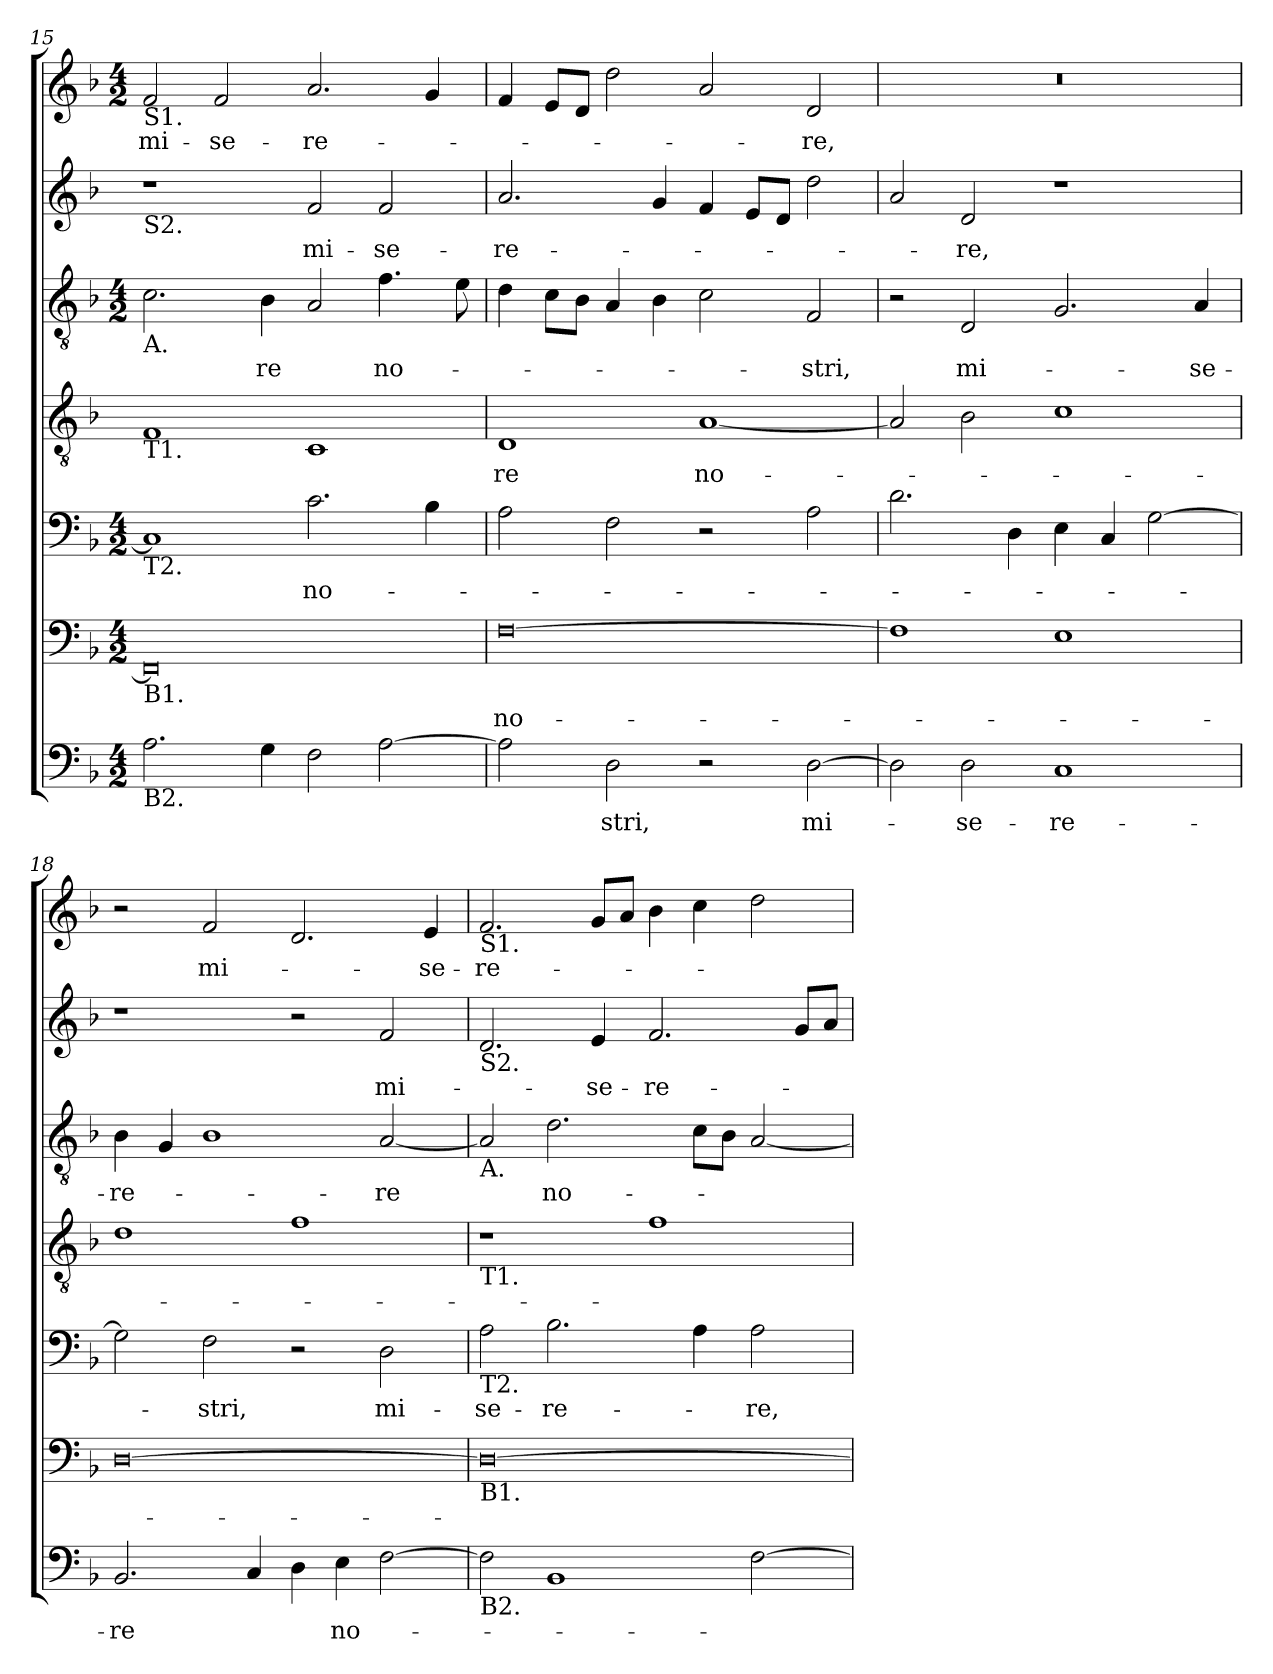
**kern	**text	**kern	**text	**kern	**text	**kern	**text	**kern	**text	**kern	**text	**kern	**text
*part7	*part7	*part6	*part6	*part5	*part5	*part4	*part4	*part3	*part3	*part2	*part2	*part1	*part1
*staff7	*staff7	*staff6	*staff6	*staff5	*staff5	*staff4	*staff4	*staff3	*staff3	*staff2	*staff2	*staff1	*staff1
!!LO:PB:g=z
*clefF4	*	*clefF4	*	*clefF4	*	*clefGv2	*	*clefGv2	*	*clefG2	*	*clefG2	*
*k[b-]	*	*k[b-]	*	*k[b-]	*	*k[b-]	*	*k[b-]	*	*k[b-]	*	*k[b-]	*
*F:	*	*F:	*	*F:	*	*F:	*	*F:	*	*F:	*	*F:	*
*M4/2	*	*M4/2	*	*M4/2	*	*	*	*M4/2	*	*	*	*M4/2	*
=15	=15	=15	=15	=15	=15	=15	=15	=15	=15	=15	=15	=15	=15
!	!	!	!	!	!	!	!	!	!	!	!	!LO:TX:b:t=S1.	!
!	!	!	!	!	!	!	!	!	!	!LO:TX:b:t=S2.	!	!	!
!	!	!	!	!	!	!	!	!LO:TX:b:t=A.	!	!	!	!	!
!	!	!	!	!	!	!LO:TX:b:t=T1.	!	!	!	!	!	!	!
!	!	!	!	!LO:TX:b:t=T2.	!	!	!	!	!	!	!	!	!
!	!	!LO:TX:b:t=B1.	!	!	!	!	!	!	!	!	!	!	!
!LO:TX:b:t=B2.	!	!	!	!	!	!	!	!	!	!	!	!	!
!	!	!	!	!	!	!	!	!	!	!	!	!	!LO:LY:b
2.A\	.	0FF]	.	1C]	.	1F	.	2.c\	.	1r	.	2f/	mi-
!	!	!	!	!	!	!	!	!	!	!	!	!	!LO:LY:b
.	.	.	.	.	.	.	.	.	.	.	.	2f/	-se-
!	!	!	!	!	!	!	!	!	!LO:LY:b	!	!	!	!
4G\	.	.	.	.	.	.	.	4B-\	-re	.	.	.	.
!	!	!	!	!	!LO:LY:b	!	!	!	!	!	!LO:LY:b	!	!LO:LY:b
2F\	.	.	.	2.c\	no-	1C	.	2A/	.	2f/	mi-	2.a/	-re-
!	!	!	!	!	!	!	!	!	!LO:LY:b	!	!LO:LY:b	!	!
[2A\	.	.	.	.	.	.	.	4.f\	no-	2f/	-se-	.	.
.	.	.	.	4B-\	.	.	.	.	.	.	.	4g/	.
.	.	.	.	.	.	.	.	8e\	.	.	.	.	.
=16	=16	=16	=16	=16	=16	=16	=16	=16	=16	=16	=16	=16	=16
!	!	!	!LO:LY:b	!	!	!	!LO:LY:b	!	!	!	!LO:LY:b	!	!
2A\]	.	[0F	no-	2A\	.	1D	-re	4d\	.	2.a/	-re-	4f/	.
.	.	.	.	.	.	.	.	8c\L	.	.	.	8e/L	.
.	.	.	.	.	.	.	.	8B-\J	.	.	.	8d/J	.
!	!LO:LY:b	!	!	!	!	!	!	!	!	!	!	!	!
2D\	-stri,	.	.	2F\	.	.	.	4A/	.	.	.	2dd\	.
.	.	.	.	.	.	.	.	4B-\	.	4g/	.	.	.
!	!	!	!	!	!	!	!LO:LY:b	!	!	!	!	!	!
2r	.	.	.	2r	.	[1A	no-	2c\	.	4f/	.	2a/	.
.	.	.	.	.	.	.	.	.	.	8e/L	.	.	.
.	.	.	.	.	.	.	.	.	.	8d/J	.	.	.
!	!LO:LY:b	!	!	!	!	!	!	!	!LO:LY:b	!	!	!	!LO:LY:b
[2D\	mi-	.	.	2A\	.	.	.	2F/	-stri,	2dd\	.	2d/	-re,
=17	=17	=17	=17	=17	=17	=17	=17	=17	=17	=17	=17	=17	=17
2D\]	.	1F]	.	2.d\	.	2A/]	.	2r	.	2a/	.	0r	.
!	!LO:LY:b	!	!	!	!	!	!	!	!LO:LY:b	!	!LO:LY:b	!	!
2D\	-se-	.	.	.	.	2B-\	.	2D/	mi-	2d/	-re,	.	.
.	.	.	.	4D\	.	.	.	.	.	.	.	.	.
!	!LO:LY:b	!	!	!	!	!	!	!	!	!	!	!	!
1C	-re-	1E	.	4E\	.	1c	.	2.G/	.	1r	.	.	.
.	.	.	.	4C/	.	.	.	.	.	.	.	.	.
.	.	.	.	[2G\	.	.	.	.	.	.	.	.	.
!	!	!	!	!	!	!	!	!	!LO:LY:b	!	!	!	!
.	.	.	.	.	.	.	.	4A/	-se-	.	.	.	.
=18	=18	=18	=18	=18	=18	=18	=18	=18	=18	=18	=18	=18	=18
!	!LO:LY:b	!	!	!	!	!	!	!	!LO:LY:b	!	!	!	!
2.BB-/	-re	[0D	.	2G\]	.	1d	.	4B-\	-re-	1r	.	2r	.
.	.	.	.	.	.	.	.	4G/	.	.	.	.	.
!	!	!	!	!	!LO:LY:b	!	!	!	!	!	!	!	!LO:LY:b
.	.	.	.	2F\	-stri,	.	.	1B-	.	.	.	2f/	mi-
4C/	.	.	.	.	.	.	.	.	.	.	.	.	.
4D\	.	.	.	2r	.	1f	.	.	.	2r	.	2.d/	.
!	!LO:LY:b	!	!	!	!	!	!	!	!	!	!	!	!
4E\	no-	.	.	.	.	.	.	.	.	.	.	.	.
!	!	!	!	!	!LO:LY:b	!	!	!	!LO:LY:b	!	!LO:LY:b	!	!
[2F\	.	.	.	2D\	mi-	.	.	[2A/	-re	2f/	mi-	.	.
!	!	!	!	!	!	!	!	!	!	!	!	!	!LO:LY:b
.	.	.	.	.	.	.	.	.	.	.	.	4e/	-se-
!!LO:LB:g=z
=19	=19	=19	=19	=19	=19	=19	=19	=19	=19	=19	=19	=19	=19
!	!	!	!	!	!	!	!	!	!	!	!	!LO:TX:b:t=S1.	!
!	!	!	!	!	!	!	!	!	!	!LO:TX:b:t=S2.	!	!	!
!	!	!	!	!	!	!	!	!LO:TX:b:t=A.	!	!	!	!	!
!	!	!	!	!	!	!LO:TX:b:t=T1.	!	!	!	!	!	!	!
!	!	!	!	!LO:TX:b:t=T2.	!	!	!	!	!	!	!	!	!
!	!	!LO:TX:b:t=B1.	!	!	!	!	!	!	!	!	!	!	!
!LO:TX:b:t=B2.	!	!	!	!	!	!	!	!	!	!	!	!	!
!	!	!	!	!	!LO:LY:b	!	!	!	!	!	!	!	!LO:LY:b
2F\]	.	0D_	.	2A\	-se-	1r	.	2A/]	.	2.d/	.	2.f/	-re-
!	!	!	!	!	!LO:LY:b	!	!	!	!LO:LY:b	!	!	!	!
1BB-	.	.	.	2.B-\	-re-	.	.	2.d\	no-	.	.	.	.
!	!	!	!	!	!	!	!	!	!	!	!LO:LY:b	!	!
.	.	.	.	.	.	.	.	.	.	4e/	-se-	8g/L	.
.	.	.	.	.	.	.	.	.	.	.	.	8a/J	.
!	!	!	!	!	!	!	!	!	!	!	!LO:LY:b	!	!
.	.	.	.	.	.	1f	.	.	.	2.f/	-re-	4b-\	.
.	.	.	.	4A\	.	.	.	8c\L	.	.	.	4cc\	.
.	.	.	.	.	.	.	.	8B-\J	.	.	.	.	.
!	!	!	!	!	!LO:LY:b	!	!	!	!	!	!	!	!
[2F\	.	.	.	2A\	-re,	.	.	[2A/	.	.	.	2dd\	.
.	.	.	.	.	.	.	.	.	.	8g/L	.	.	.
.	.	.	.	.	.	.	.	.	.	8a/J	.	.	.
=	=	=	=	=	=	=	=	=	=	=	=	=	=
*-	*-	*-	*-	*-	*-	*-	*-	*-	*-	*-	*-	*-	*-
